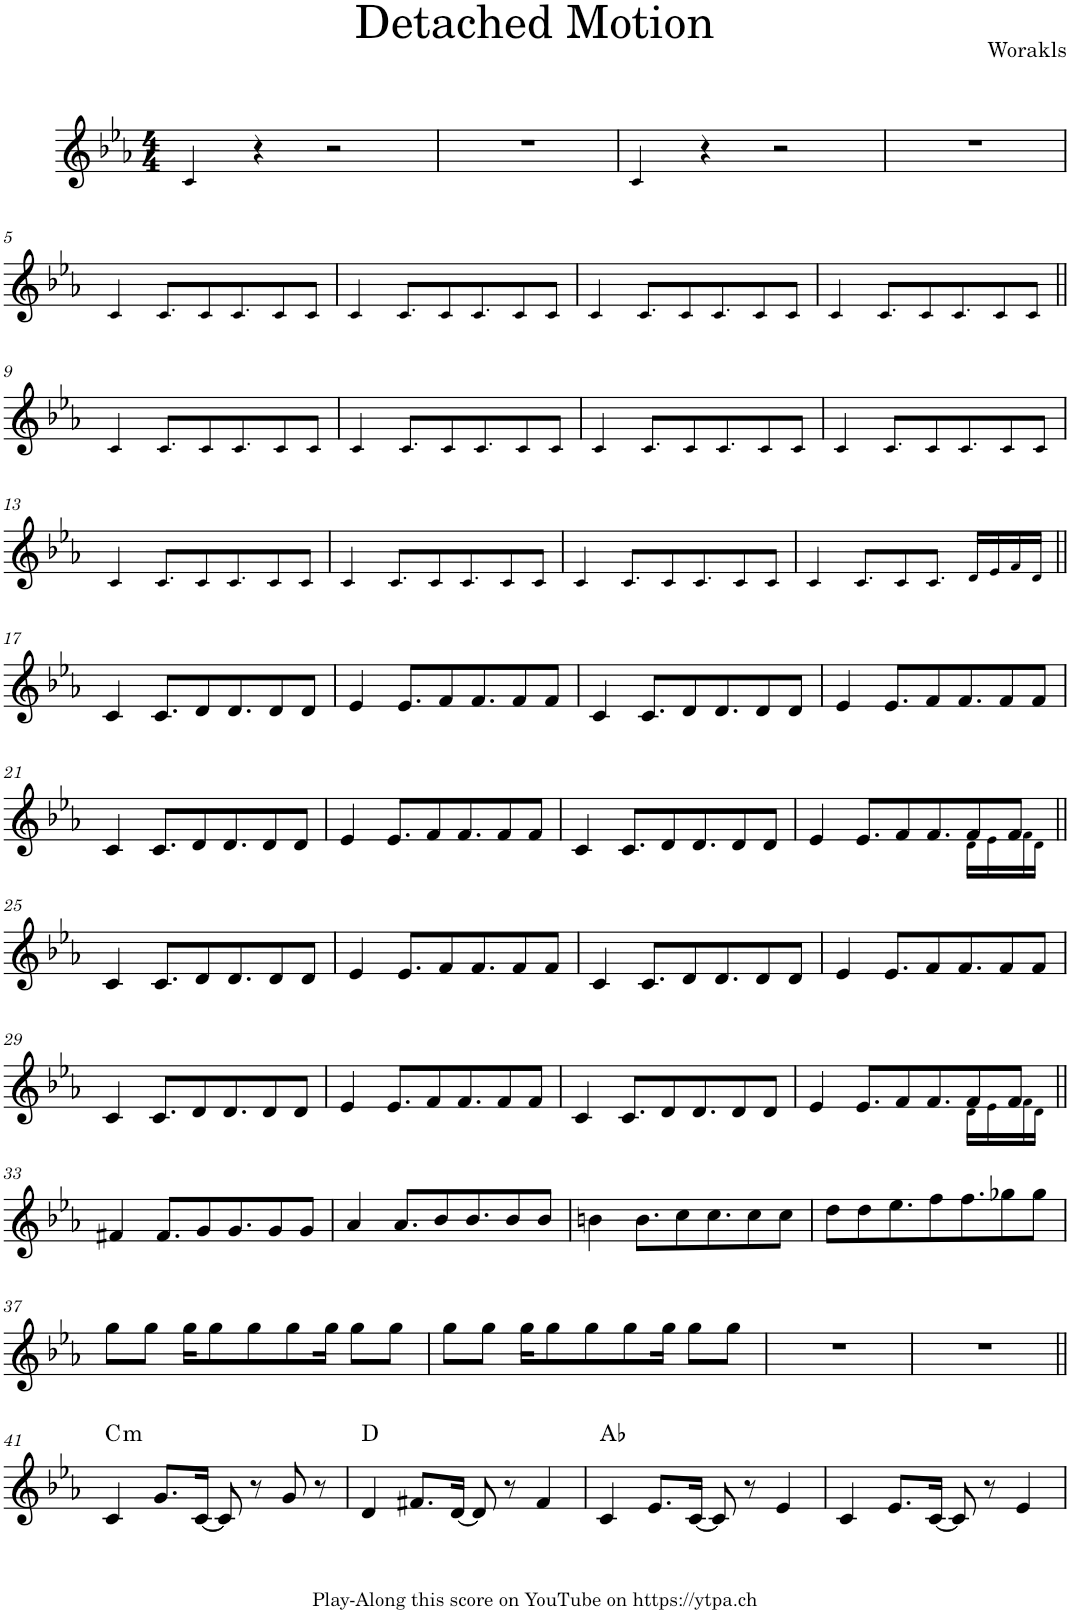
**kern	**harte
*part1	*part1
*staff1	*
*I"Piano	*
*I'Pno.	*
*clefG2	*
*k[b-e-a-]	*
*M4/4	*
=1	=1
4c!/	.
4r	.
2r	.
=2	=2
1r	.
=3	=3
4c!/	.
4r	.
2r	.
=4	=4
1r	.
!!LO:LB:g=z
=5	=5
4c!/	.
8.c!/L	.
8c!/	.
8.c!/	.
8c!/	.
8c!/J	.
=6	=6
4c!/	.
8.c!/L	.
8c!/	.
8.c!/	.
8c!/	.
8c!/J	.
=7	=7
4c!/	.
8.c!/L	.
8c!/	.
8.c!/	.
8c!/	.
8c!/J	.
=8	=8
4c!/	.
8.c!/L	.
8c!/	.
8.c!/	.
8c!/	.
8c!/J	.
!!LO:LB:g=z
=9||	=9||
4c!/	.
8.c!/L	.
8c!/	.
8.c!/	.
8c!/	.
8c!/J	.
=10	=10
4c!/	.
8.c!/L	.
8c!/	.
8.c!/	.
8c!/	.
8c!/J	.
=11	=11
4c!/	.
8.c!/L	.
8c!/	.
8.c!/	.
8c!/	.
8c!/J	.
=12	=12
4c!/	.
8.c!/L	.
8c!/	.
8.c!/	.
8c!/	.
8c!/J	.
!!LO:LB:g=z
=13	=13
4c!/	.
8.c!/L	.
8c!/	.
8.c!/	.
8c!/	.
8c!/J	.
=14	=14
4c!/	.
8.c!/L	.
8c!/	.
8.c!/	.
8c!/	.
8c!/J	.
=15	=15
4c!/	.
8.c!/L	.
8c!/	.
8.c!/	.
8c!/	.
8c!/J	.
=16	=16
4c!/	.
8.c!/L	.
8c!/	.
8.c!/J	.
16d!/LL	.
16e-!/	.
16f!/	.
16d!/JJ	.
!!LO:LB:g=z
=17||	=17||
4c/	.
8.c/L	.
8d/	.
8.d/	.
8d/	.
8d/J	.
=18	=18
4e-/	.
8.e-/L	.
8f/	.
8.f/	.
8f/	.
8f/J	.
=19	=19
4c/	.
8.c/L	.
8d/	.
8.d/	.
8d/	.
8d/J	.
=20	=20
4e-/	.
8.e-/L	.
8f/	.
8.f/	.
8f/	.
8f/J	.
!!LO:LB:g=z
=21	=21
4c/	.
8.c/L	.
8d/	.
8.d/	.
8d/	.
8d/J	.
=22	=22
4e-/	.
8.e-/L	.
8f/	.
8.f/	.
8f/	.
8f/J	.
=23	=23
4c/	.
8.c/L	.
8d/	.
8.d/	.
8d/	.
8d/J	.
=24	=24
*^	*
4e-/	2.ryy	.
8.e-/L	.	.
8f/	.	.
8.f/	.	.
8f/	16d!\LL	.
.	16e-!\	.
8f/J	16f!\	.
.	16d!\JJ	.
*v	*v	*
!!LO:LB:g=z
=25||	=25||
4c/	.
8.c/L	.
8d/	.
8.d/	.
8d/	.
8d/J	.
=26	=26
4e-/	.
8.e-/L	.
8f/	.
8.f/	.
8f/	.
8f/J	.
=27	=27
4c/	.
8.c/L	.
8d/	.
8.d/	.
8d/	.
8d/J	.
=28	=28
4e-/	.
8.e-/L	.
8f/	.
8.f/	.
8f/	.
8f/J	.
!!LO:LB:g=z
=29	=29
4c/	.
8.c/L	.
8d/	.
8.d/	.
8d/	.
8d/J	.
=30	=30
4e-/	.
8.e-/L	.
8f/	.
8.f/	.
8f/	.
8f/J	.
=31	=31
4c/	.
8.c/L	.
8d/	.
8.d/	.
8d/	.
8d/J	.
=32	=32
*^	*
4e-/	2.ryy	.
8.e-/L	.	.
8f/	.	.
8.f/	.	.
8f/	16d!\LL	.
.	16e-!\	.
8f/J	16f!\	.
.	16d!\JJ	.
*v	*v	*
!!LO:LB:g=z
=33||	=33||
4f#X/	.
8.f#/L	.
8g/	.
8.g/	.
8g/	.
8g/J	.
=34	=34
4a-/	.
8.a-/L	.
8b-/	.
8.b-/	.
8b-/	.
8b-/J	.
=35	=35
4bn\	.
8.b\L	.
8cc\	.
8.cc\	.
8cc\	.
8cc\J	.
=36	=36
8dd\L	.
8dd\	.
8.ee-\	.
8ff\	.
8.ff\	.
8gg-X\	.
8gg-\J	.
!!LO:LB:g=z
=37	=37
8gg\L	.
8gg\J	.
16gg\KL	.
8gg\	.
8gg\	.
8gg\	.
16gg\Jk	.
8gg\L	.
8gg\J	.
=38	=38
8gg\L	.
8gg\J	.
16gg\KL	.
8gg\	.
8gg\	.
8gg\	.
16gg\Jk	.
8gg\L	.
8gg\J	.
=39	=39
1r	.
=40	=40
1r	.
!!LO:LB:g=z
=41||	=41||
!	!LO:H:kt=m
4c/	C:min
8.g/L	.
[16c/Jk	.
8c/]	.
8r	.
8g/	.
8r	.
=42	=42
4d/	D:maj
8.f#X/L	.
[16d/Jk	.
8d/]	.
8r	.
4f#/	.
=43	=43
4c/	Ab:maj
8.e-/L	.
[16c/Jk	.
8c/]	.
8r	.
4e-/	.
=44	=44
4c/	.
8.e-/L	.
[16c/Jk	.
8c/]	.
8r	.
4e-/	.
=	=
*-	*-
